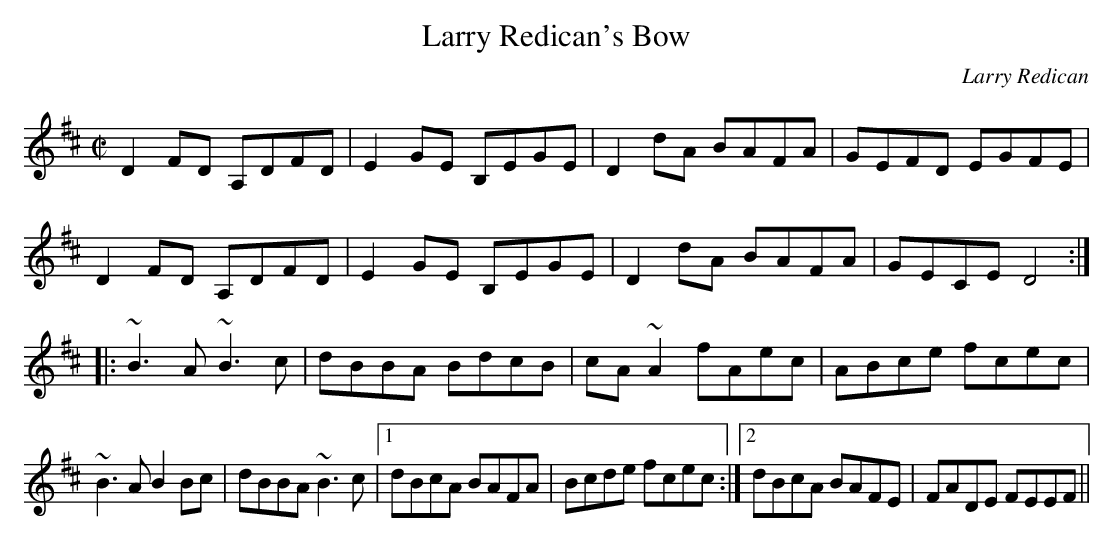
X:1
T:Larry Redican's Bow
C:Larry Redican
M:C|
K:D
D2FD A,DFD|E2GE B,EGE|D2dA BAFA|GEFD EGFE|
D2FD A,DFD|E2GE B,EGE|D2dA BAFA|GECE D4:|
|:~B3A ~B3c|dBBA BdcB|cA~A2 fAec|ABce fcec|
~B3A B2Bc|dBBA ~B3c|1 dBcA BAFA|Bcde fcec:|2 dBcA BAFE|FADE FEEF||
O:Sweden
